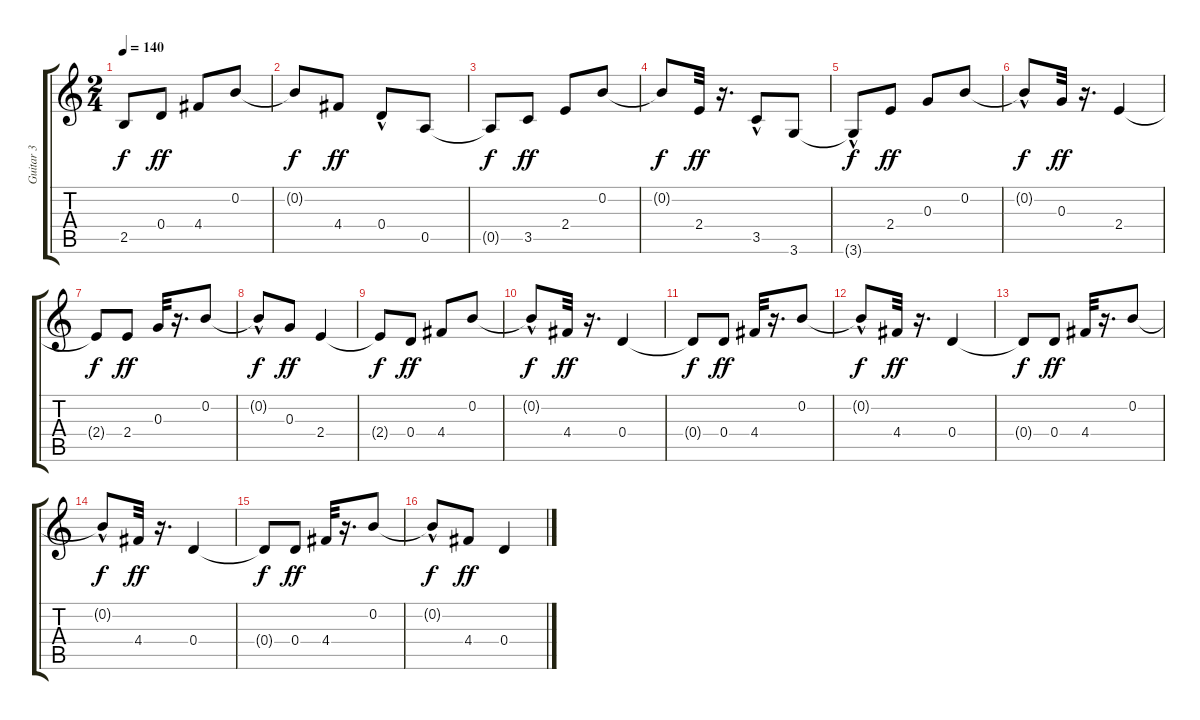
\track ("Guitar 3" "Guitar 3") {instrument electricguitarclean}
\staff {score tabs}
\tuning (E4 B3 G3 D3 A2 E2) {hide}
\ts (2 4)
\tempo 140
\clef g2
\ks c
2.5{t}.8{dy f} 0.4.8{dy ff} 4.4.8 0.2.8 |
0.2{t}.8{dy f} 4.4.8{dy ff} 0.4{hac}.8 0.5.8 |
0.5{t}.8{dy f} 3.5.8{dy ff} 2.4.8 0.2.8 |
0.2{t}.8{dy f} 2.4.32{dy ff} r.16{d} 3.5{hac}.8 3.6.8 |
3.6{hac t}.8{dy f} 2.4.8{dy ff} 0.3.8 0.2.8 |
0.2{hac t}.8{dy f} 0.3.32{dy ff} r.16{d} 2.4.4 |
2.4{t}.8{dy f} 2.4.8{dy ff} 0.3.32 r.16{d} 0.2.8 |
0.2{hac t}.8{dy f} 0.3.8{dy ff} 2.4.4 |
2.4{t}.8{dy f} 0.4.8{dy ff} 4.4.8 0.2.8 |
0.2{hac t}.8{dy f} 4.4.32{dy ff} r.16{d} 0.4.4 |
0.4{t}.8{dy f} 0.4.8{dy ff} 4.4.32 r.16{d} 0.2.8 |
0.2{hac t}.8{dy f} 4.4.32{dy ff} r.16{d} 0.4.4 |
0.4{t}.8{dy f} 0.4.8{dy ff} 4.4.32 r.16{d} 0.2.8 |
0.2{hac t}.8{dy f} 4.4.32{dy ff} r.16{d} 0.4.4 |
0.4{t}.8{dy f} 0.4.8{dy ff} 4.4.32 r.16{d} 0.2.8 |
0.2{hac t}.8{dy f} 4.4.8{dy ff} 0.4.4
